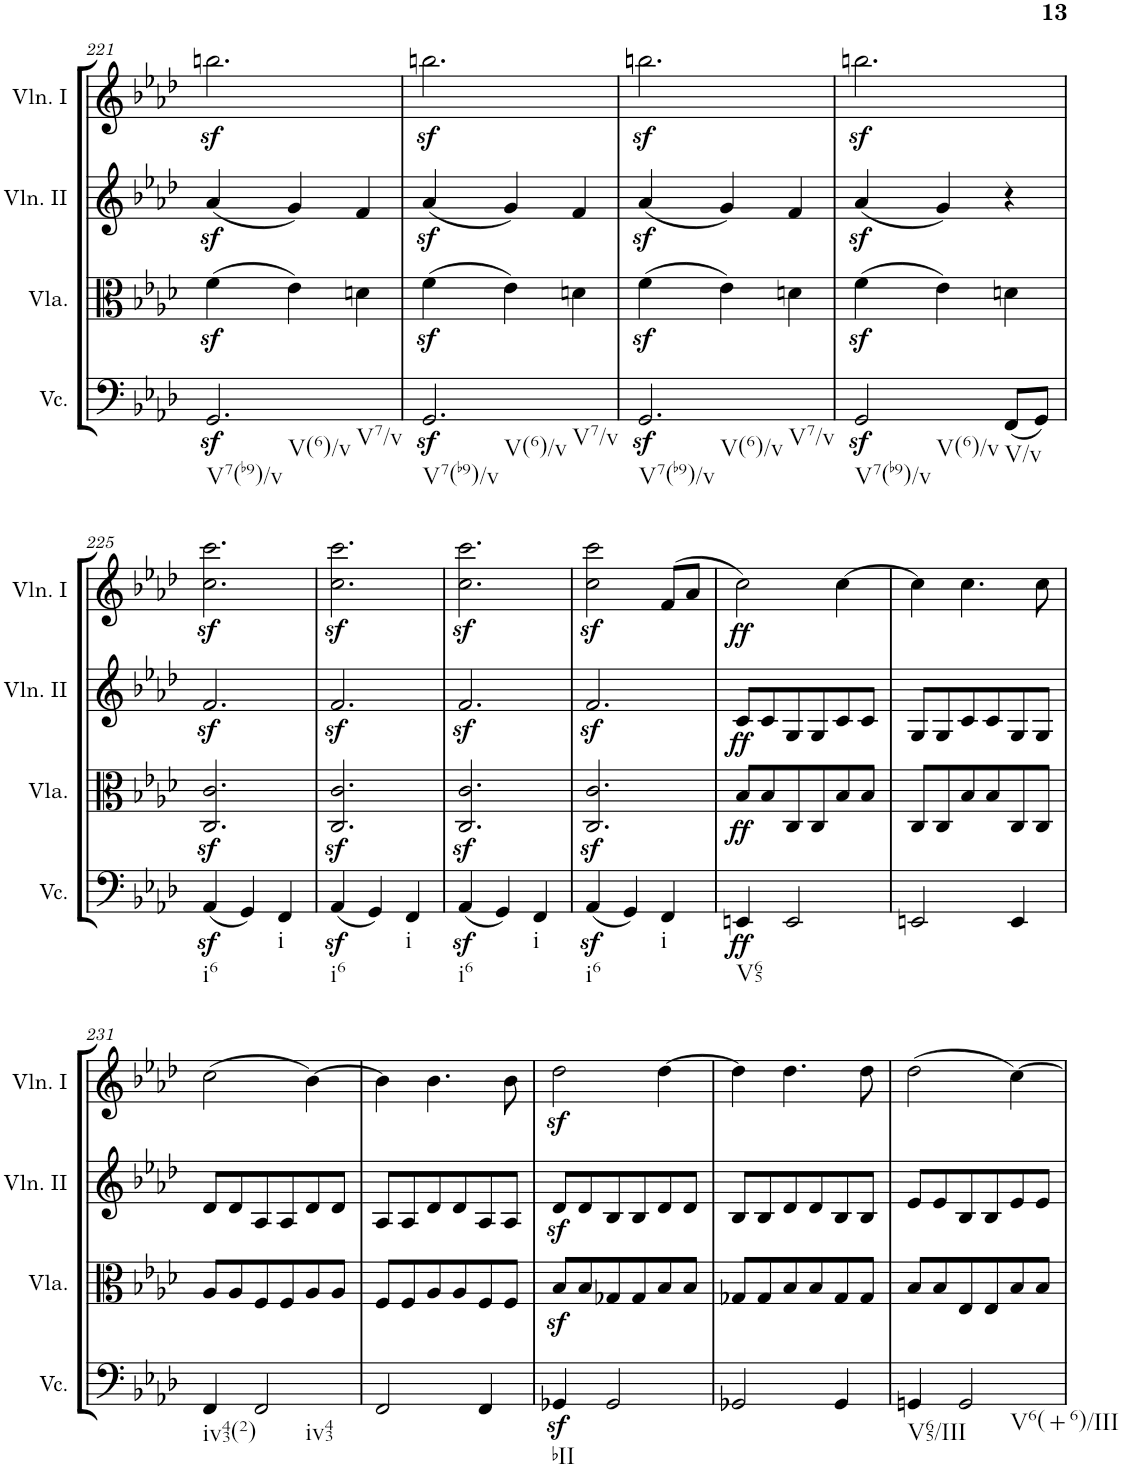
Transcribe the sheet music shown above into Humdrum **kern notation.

**kern	**dynam	**kern	**dynam	**kern	**dynam	**kern	**dynam
*part4	*part4	*part3	*part3	*part2	*part2	*part1	*part1
*staff4	*staff4	*staff3	*staff3	*staff2	*staff2	*staff1	*staff1
*I"Violoncello	*	*I"Viola	*	*I"Violino II	*	*I"Violino I	*
*I'Vc.	*	*I'Vla.	*	*I'Vln. II	*	*I'Vln. I	*
!!LO:PB:g=z
*clefF4	*	*clefC3	*	*clefG2	*	*clefG2	*
*k[b-e-a-d-]	*	*k[b-e-a-d-]	*	*k[b-e-a-d-]	*	*k[b-e-a-d-]	*
*M3/4	*	*M3/4	*	*M3/4	*	*M3/4	*
=221	=221	=221	=221	=221	=221	=221	=221
!LO:TX:b:t=V7(b9)/v	!	!	!	!	!	!	!
!LO:TX:b:t=V(6)/v	!	!	!	!	!	!	!
!LO:TX:b:t=V7/v	!	!	!	!	!	!	!
2.GGz</	.	(4fz<\	.	(4a-z</	.	2.bbnz<\	.
.	.	4e-\)	.	4g/)	.	.	.
.	.	4dn\	.	4f/	.	.	.
=222	=222	=222	=222	=222	=222	=222	=222
!LO:TX:b:t=V7(b9)/v	!	!	!	!	!	!	!
!LO:TX:b:t=V(6)/v	!	!	!	!	!	!	!
!LO:TX:b:t=V7/v	!	!	!	!	!	!	!
2.GGz</	.	(4fz<\	.	(4a-z</	.	2.bbnz<\	.
.	.	4e-\)	.	4g/)	.	.	.
.	.	4dn\	.	4f/	.	.	.
=223	=223	=223	=223	=223	=223	=223	=223
!LO:TX:b:t=V7(b9)/v	!	!	!	!	!	!	!
!LO:TX:b:t=V(6)/v	!	!	!	!	!	!	!
!LO:TX:b:t=V7/v	!	!	!	!	!	!	!
2.GGz</	.	(4fz<\	.	(4a-z</	.	2.bbnz<\	.
.	.	4e-\)	.	4g/)	.	.	.
.	.	4dn\	.	4f/	.	.	.
=224	=224	=224	=224	=224	=224	=224	=224
!LO:TX:b:t=V7(b9)/v	!	!	!	!	!	!	!
!LO:TX:b:t=V(6)/v	!	!	!	!	!	!	!
2GGz</	.	(4fz<\	.	(4a-z</	.	2.bbnz<\	.
.	.	4e-\)	.	4g/)	.	.	.
!LO:TX:b:t=V/v	!	!	!	!	!	!	!
(8FF/L	.	4dn\	.	4r	.	.	.
8GG/J)	.	.	.	.	.	.	.
!!LO:LB:g=z
=225	=225	=225	=225	=225	=225	=225	=225
!LO:TX:b:t=i6	!	!	!	!	!	!	!
(4AA-z</	.	2.C/z< 2.c/z<	.	2.fz</	.	2.cc\z< 2.ccc\z<	.
4GG/)	.	.	.	.	.	.	.
!LO:TX:b:t=i	!	!	!	!	!	!	!
4FF/	.	.	.	.	.	.	.
=226	=226	=226	=226	=226	=226	=226	=226
!LO:TX:b:t=i6	!	!	!	!	!	!	!
(4AA-z</	.	2.C/z< 2.c/z<	.	2.fz</	.	2.cc\z< 2.ccc\z<	.
4GG/)	.	.	.	.	.	.	.
!LO:TX:b:t=i	!	!	!	!	!	!	!
4FF/	.	.	.	.	.	.	.
=227	=227	=227	=227	=227	=227	=227	=227
!LO:TX:b:t=i6	!	!	!	!	!	!	!
(4AA-z</	.	2.C/z< 2.c/z<	.	2.fz</	.	2.cc\z< 2.ccc\z<	.
4GG/)	.	.	.	.	.	.	.
!LO:TX:b:t=i	!	!	!	!	!	!	!
4FF/	.	.	.	.	.	.	.
=228	=228	=228	=228	=228	=228	=228	=228
!LO:TX:b:t=i6	!	!	!	!	!	!	!
(4AA-z</	.	2.C/z< 2.c/z<	.	2.fz</	.	2cc\z< 2ccc\z<	.
4GG/)	.	.	.	.	.	.	.
!LO:TX:b:t=i	!	!	!	!	!	!	!
4FF/	.	.	.	.	.	(8f/L	.
.	.	.	.	.	.	8a-/J	.
=229	=229	=229	=229	=229	=229	=229	=229
!LO:TX:b:t=V65	!	!	!	!	!	!	!
!	!LO:DY:b	!	!LO:DY:b	!	!LO:DY:b	!	!LO:DY:b
4EEn/	ff	8B-/L	ff	8c/L	ff	2cc\)	ff
.	.	8B-/	.	8c/	.	.	.
2EE/	.	8C/	.	8G/	.	.	.
.	.	8C/	.	8G/	.	.	.
.	.	8B-/	.	8c/	.	[4cc\	.
.	.	8B-/J	.	8c/J	.	.	.
=230	=230	=230	=230	=230	=230	=230	=230
2EEn/	.	8C/L	.	8G/L	.	4cc\]	.
.	.	8C/	.	8G/	.	.	.
.	.	8B-/	.	8c/	.	4.cc\	.
.	.	8B-/	.	8c/	.	.	.
4EE/	.	8C/	.	8G/	.	.	.
.	.	8C/J	.	8G/J	.	8cc\	.
!!LO:LB:g=z
=231	=231	=231	=231	=231	=231	=231	=231
!LO:TX:b:t=iv43(2)	!	!	!	!	!	!	!
4FF/	.	8A-/L	.	8d-/L	.	(2cc\	.
.	.	8A-/	.	8d-/	.	.	.
!LO:TX:b:t=iv43	!	!	!	!	!	!	!
2FF/	.	8F/	.	8A-/	.	.	.
.	.	8F/	.	8A-/	.	.	.
.	.	8A-/	.	8d-/	.	[4b-\)	.
.	.	8A-/J	.	8d-/J	.	.	.
=232	=232	=232	=232	=232	=232	=232	=232
2FF/	.	8F/L	.	8A-/L	.	4b-\]	.
.	.	8F/	.	8A-/	.	.	.
.	.	8A-/	.	8d-/	.	4.b-\	.
.	.	8A-/	.	8d-/	.	.	.
4FF/	.	8F/	.	8A-/	.	.	.
.	.	8F/J	.	8A-/J	.	8b-\	.
=233	=233	=233	=233	=233	=233	=233	=233
!LO:TX:b:t=bII	!	!	!	!	!	!	!
4GG-Xz</	.	8B-z</L	.	8d-z</L	.	2dd-z<\	.
.	.	8B-/	.	8d-/	.	.	.
2GG-/	.	8G-X/	.	8B-/	.	.	.
.	.	8G-/	.	8B-/	.	.	.
.	.	8B-/	.	8d-/	.	[4dd-\	.
.	.	8B-/J	.	8d-/J	.	.	.
=234	=234	=234	=234	=234	=234	=234	=234
2GG-X/	.	8G-X/L	.	8B-/L	.	4dd-\]	.
.	.	8G-/	.	8B-/	.	.	.
.	.	8B-/	.	8d-/	.	4.dd-\	.
.	.	8B-/	.	8d-/	.	.	.
4GG-/	.	8G-/	.	8B-/	.	.	.
.	.	8G-/J	.	8B-/J	.	8dd-\	.
=235	=235	=235	=235	=235	=235	=235	=235
!LO:TX:b:t=V65/III	!	!	!	!	!	!	!
4GGn/	.	8B-/L	.	8e-/L	.	(2dd-\	.
.	.	8B-/	.	8e-/	.	.	.
!LO:TX:b:t=V6(+6)/III	!	!	!	!	!	!	!
2GG/	.	8E-/	.	8B-/	.	.	.
.	.	8E-/	.	8B-/	.	.	.
.	.	8B-/	.	8e-/	.	[4cc\)	.
.	.	8B-/J	.	8e-/J	.	.	.
=	=	=	=	=	=	=	=
*-	*-	*-	*-	*-	*-	*-	*-
